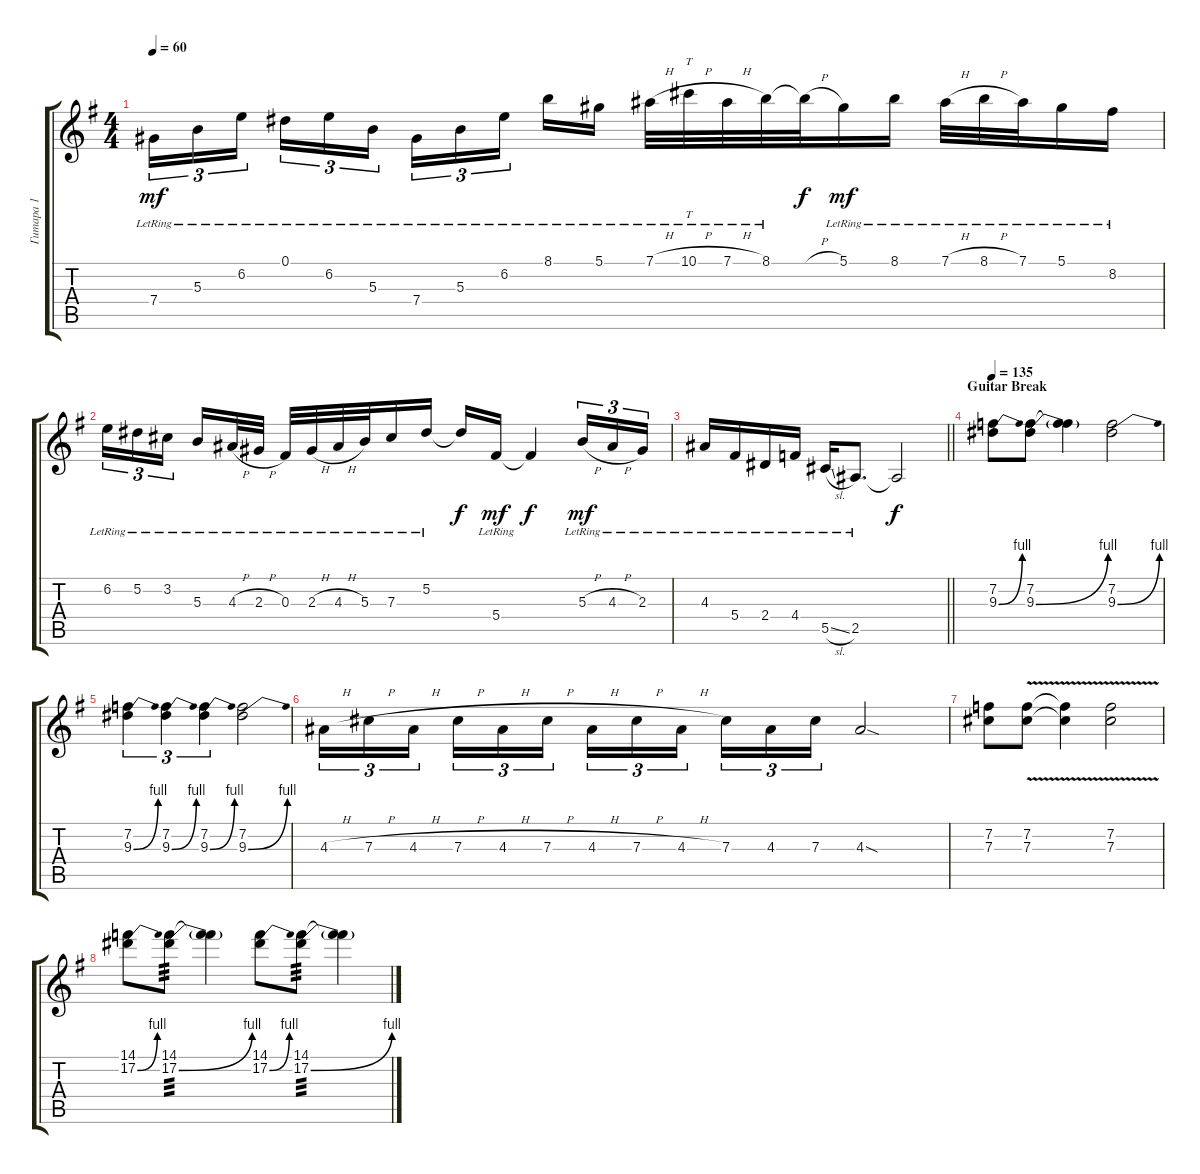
\track ("Гитара 1" "Гитара 1") {instrument distortionguitar}
\staff {score tabs}
\tuning (Eb4 Bb3 Gb3 Db3 Ab2 Eb2) {hide}
\ts (4 4)
\tempo 60
\clef g2
\ks eminor
7.4{lr}.16{tu (3 2) dy mf} 5.3{lr}.16{tu (3 2)} 6.2{lr}.16{tu (3 2) beam splitsecondary} 0.1{lr}.16{tu (3 2)} 6.2{lr}.16{tu (3 2)} 5.3{lr}.16{tu (3 2)} 7.4{lr}.16{tu (3 2)} 5.3{lr}.16{tu (3 2)} 6.2{lr}.16{tu (3 2) beam splitsecondary} 8.1{lr}.16 5.1{lr}.16 7.1{h lr}.32 10.1{h lr}.32{tt} 7.1{h lr}.32 8.1{lr}.32 8.1{h t}.32{dy f} 5.1{lr}.16{dy mf} 8.1{lr}.16 7.1{h lr}.32 8.1{h lr}.32 7.1{lr}.32 5.1{lr}.16 8.2{lr}.16 |
6.2{lr}.16{tu (3 2)} 5.2{lr}.16{tu (3 2)} 3.2{lr}.16{tu (3 2) beam splitsecondary} 5.3{lr}.16 4.3{h lr}.32 2.3{h lr}.32 0.3{lr}.32 2.3{h lr}.32 4.3{h lr}.32 5.3{lr}.32 7.3{lr}.16 5.2{lr}.16 5.2{t}.16{dy f} 5.4{lr}.16{dy mf} 5.4{t}.4{dy f} 5.3{h lr}.16{tu (3 2) dy mf} 4.3{h lr}.16{tu (3 2)} 2.3{lr}.16{tu (3 2)} |
\barLineRight lightlight
4.3{lr}.16 5.4{lr}.16 2.4{lr}.16 4.4{lr}.16 5.5{sl lr}.16 2.5{lr}.8{d} 2.5{t}.2{dy f} |
\section ("" "Guitar Break")
\tempo 135
(7.2 9.3{be (bend 0 0 60 4)}).8{volume 8 instrument distortionguitar} (7.2 9.3{be (bend 0 0 60 4)}).8 (7.2{t} 9.3{t}).4 (7.2 9.3{be (bend 0 0 60 4)}).2 |
(7.2 9.3{be (bend 0 0 60 4)}).4{tu (3 2)} (7.2 9.3{be (bend 0 0 60 4)}).4{tu (3 2)} (7.2 9.3{be (bend 0 0 60 4)}).4{tu (3 2)} (7.2 9.3{be (bend 0 0 60 4)}).2 |
4.3{h}.16{tu (3 2)} 7.3{h}.16{tu (3 2)} 4.3{h}.16{tu (3 2) beam splitsecondary} 7.3{h}.16{tu (3 2)} 4.3{h}.16{tu (3 2)} 7.3{h}.16{tu (3 2)} 4.3{h}.16{tu (3 2)} 7.3{h}.16{tu (3 2)} 4.3{h}.16{tu (3 2) beam splitsecondary} 7.3.16{tu (3 2)} 4.3.16{tu (3 2)} 7.3.16{tu (3 2)} 4.3{sod}.2 |
(7.2 7.3).8 (7.2{v} 7.3{v}).8 (7.2{t} 7.3{t}).4 (7.2{v} 7.3{v}).2 |
(14.1 17.2{be (bend 0 0 60 4)}).8 (14.1 17.2{be (bend 0 0 60 4)}).8{tp 3} (14.1{t} 17.2{t}).4 (14.1 17.2{be (bend 0 0 60 4)}).8 (14.1 17.2{be (bend 0 0 60 4)}).8{tp 3} (14.1{t} 17.2{t}).4
